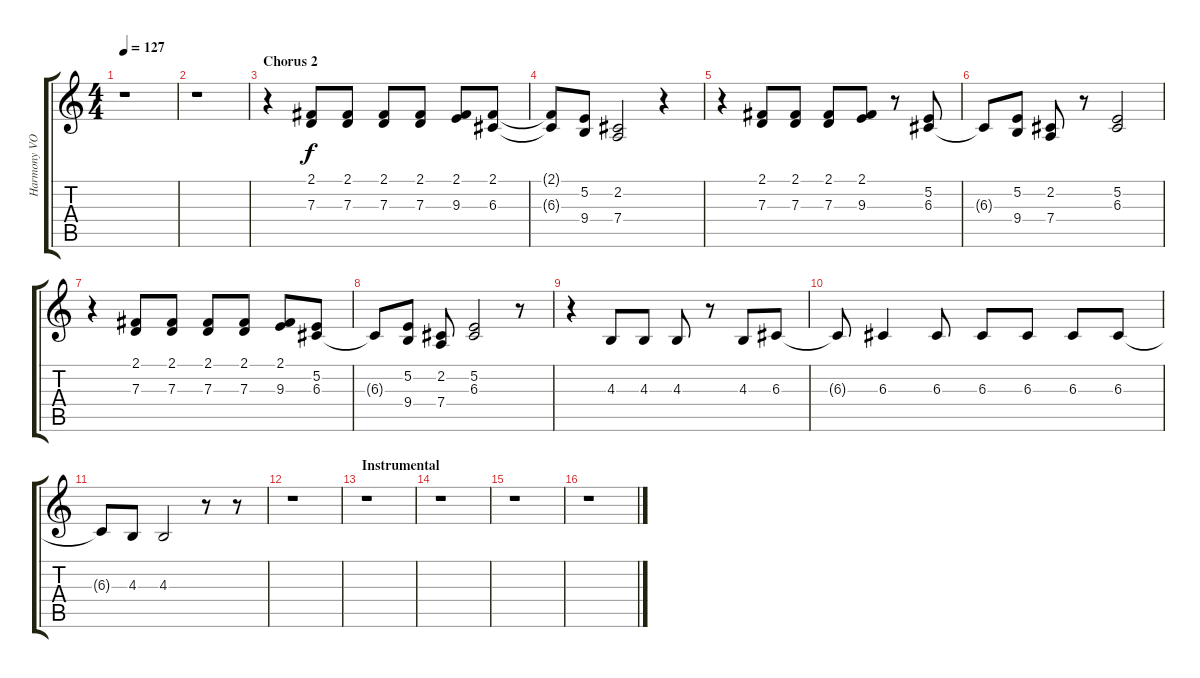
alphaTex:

\track ("Harmony VOX" "Harmony VO") {instrument altosax}
\staff {score tabs}
\tuning (E4 B3 G3 D3 A2 E2) {hide}
\ts (4 4)
\tempo 127
\clef g2
\ks c
r.1{dy f} |
r.1 |
\section ("" "Chorus 2")
r.4 (2.1 7.3).8 (2.1 7.3).8 (2.1 7.3).8 (2.1 7.3).8 (2.1 9.3).8 (2.1 6.3).8 |
(2.1{t} 6.3{t}).8 (5.2 9.4).8 (2.2 7.4).2 r.4 |
r.4 (2.1 7.3).8 (2.1 7.3).8 (2.1 7.3).8 (2.1 9.3).8 r.8 (5.2 6.3).8 |
6.3{t}.8 (5.2 9.4).8 (2.2 7.4).8 r.8 (5.2 6.3).2 |
r.4 (2.1 7.3).8 (2.1 7.3).8 (2.1 7.3).8 (2.1 7.3).8 (2.1 9.3).8 (5.2 6.3).8 |
6.3{t}.8 (5.2 9.4).8 (2.2 7.4).8 (5.2 6.3).2 r.8 |
r.4 4.3.8 4.3.8 4.3.8 r.8 4.3.8 6.3.8 |
6.3{t}.8 6.3.4 6.3.8 6.3.8 6.3.8 6.3.8 6.3.8 |
6.3{t}.8 4.3.8 4.3.2 r.8 r.8 |
r.1 |
\section ("" "Instrumental")
r.1 |
r.1 |
r.1 |
r.1
